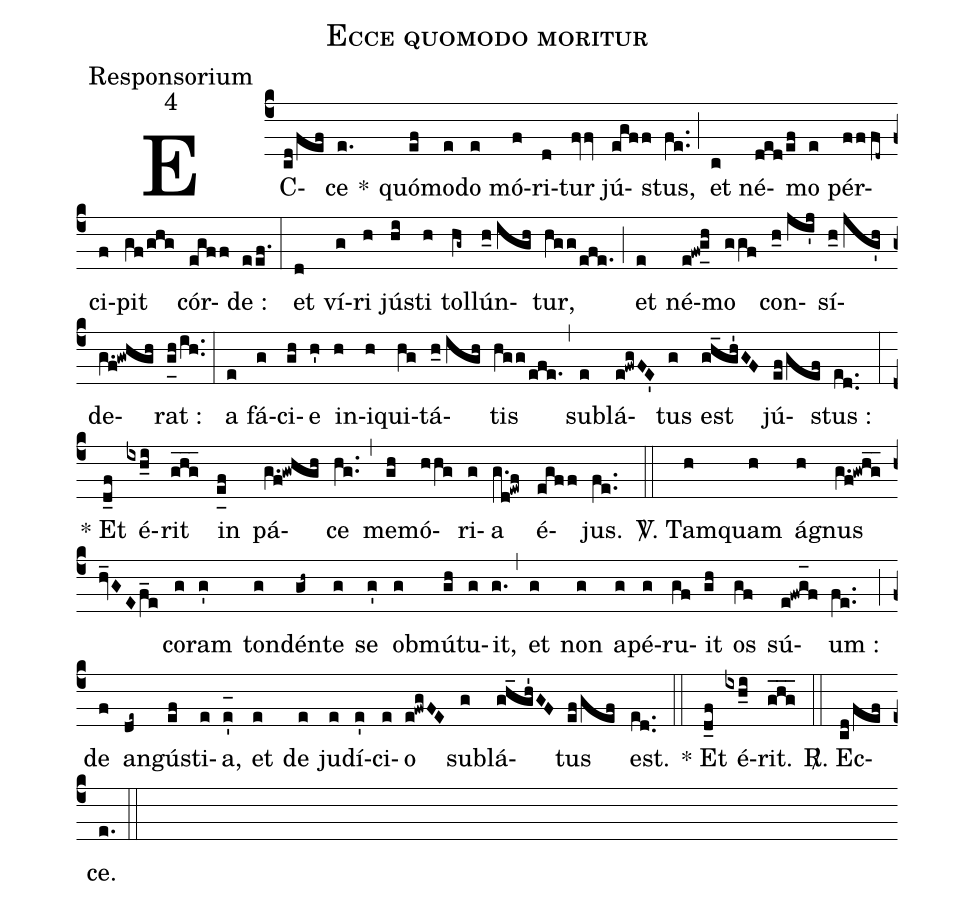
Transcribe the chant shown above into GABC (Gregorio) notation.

name:Ecce quomodo moritur;
office-part:Responsorium;
mode:4;
%%
(c4) EC(cd/fef)ce(e.) *() quó(ef)mo(e)do(e) mó(f)ri(d)tur(fvv) jú(egff)stus,(fe..) (;) et(c) né(ded/ef)mo(e) pér(ff//fd~)ci(f)pit(gf/ghg) cór(egff)de :(eef.) (:) et(d) ví(g)ri(h) jú(hi)sti(h) tol(hg~)lún(h_0//igh)tur,(hgg/efe.) (;) et(e) né(e!fw!g_[uh:l]h)mo(ggf) con(h_0//ji'j)sí(h_0//jg'h)de(g.f!gwhgh)rat :(g_[uh:l]h/ih..) (:) a(e) fá(g)ci(gh)e(h') in(h)i(h)qui(hg)tá(h_0//igh)tis(hgg/efe.) (,) su(e)blá(e!fwgFE')tus(g) est(gh_gh'GF) jú(ef/gef)stus :(ed..) (:) * Et(d_f) é(ixh_i)rit(g_h_g_) in(e_[uh:l]f) pá(g.f!gwhgh)ce(hg..) (,) me(gh)mó(hhg)ri(g)a(g.d!ewf) é(egff)jus.(fe..) (::) <sp>V/</sp>. Tam(h)quam(h) á(h)gnus(g.f!gwh_g_2/hv_GE/f_e) co(g)ram(g') ton(g)dén(gh~)te(g) se(g') ob(g)mú(gh)tu(g)it,(g.) (,) et(g) non(g) a(g)pé(g)ru(gf)it(gh) os(gf) sú(e!fwg_[oh:h]f)um :(fe..) (;) de(f) an(de~)gú(ef)sti(e)a,(e'_[oh:h]) et(e) de(e) ju(e)dí(e')ci(e)o(e!fwgFE) su(g)blá(gh_gh'GF)tus(ef/gef) est.(ed..) (::) * Et(d_f) é(ixh_i)rit.(g_h_g_) (::) <sp>R/</sp>. Ec(cd/fef)ce.(e.) (::)
